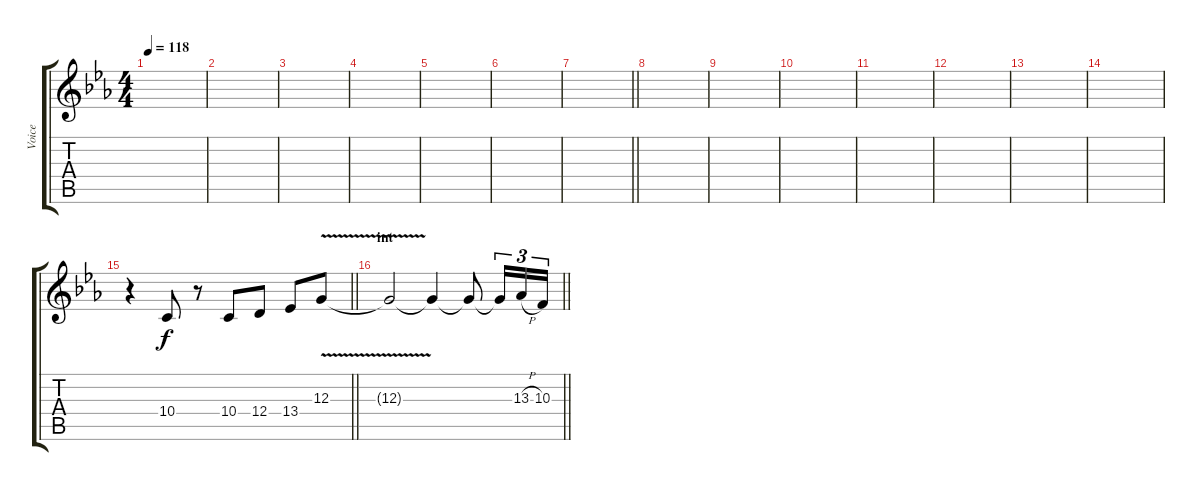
\track ("Voice" "Voice") {instrument tenorsax}
\staff {score tabs}
\tuning (E4 B3 G3 D3 A2 E2) {hide}
\ts (4 4)
\tempo 118
\clef g2
\ks cminor
|
|
|
|
|
|
\barLineRight lightlight
|
|
|
|
|
|
|
|
\barLineRight lightlight
r.4{volume 15} 10.4.8 r.8 10.4.8 12.4.8 13.4.8 12.3{v}.8 |
\section ("" "int")
\barLineRight lightlight
12.3{t}.2 12.3{t}.4 12.3{t}.8 12.3{t}.16{tu (3 2)} 13.3{h}.16{tu (3 2)} 10.3{h}.16{tu (3 2)}
